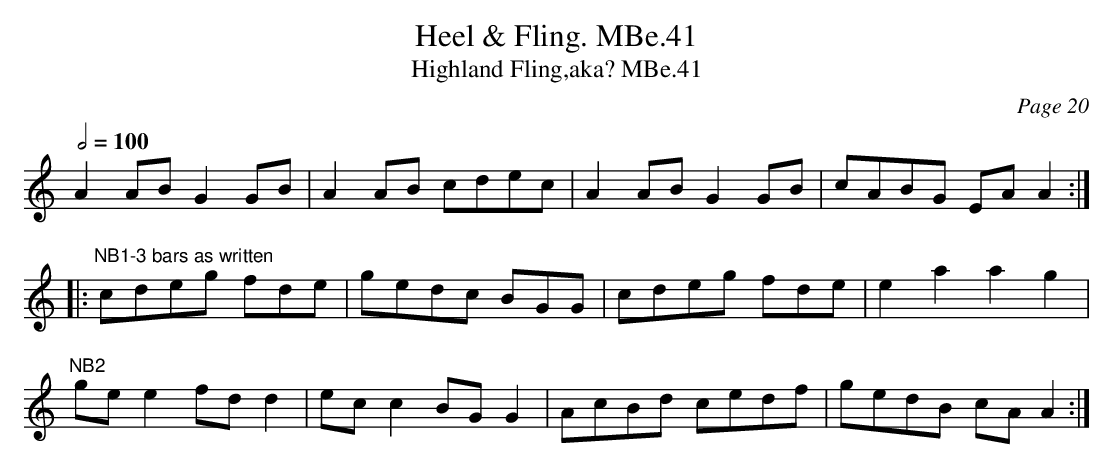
X:1
C:Page 20
T:Heel & Fling. MBe.41
T:Highland Fling,aka? MBe.41
M:Am
L:1/8
Q:1/2=100
K:C
A2 AB G2 GB|A2 AB cdec|A2 AB G2 GB|cABG EA A2:|
|:"^NB1-3 bars as written"cdeg fde|gedc BGG|cdeg fde|e2 a2 a2 g2|
"^NB2"ge e2 fd d2|ec c2 BG G2|AcBd cedf|gedB cA A2:|
